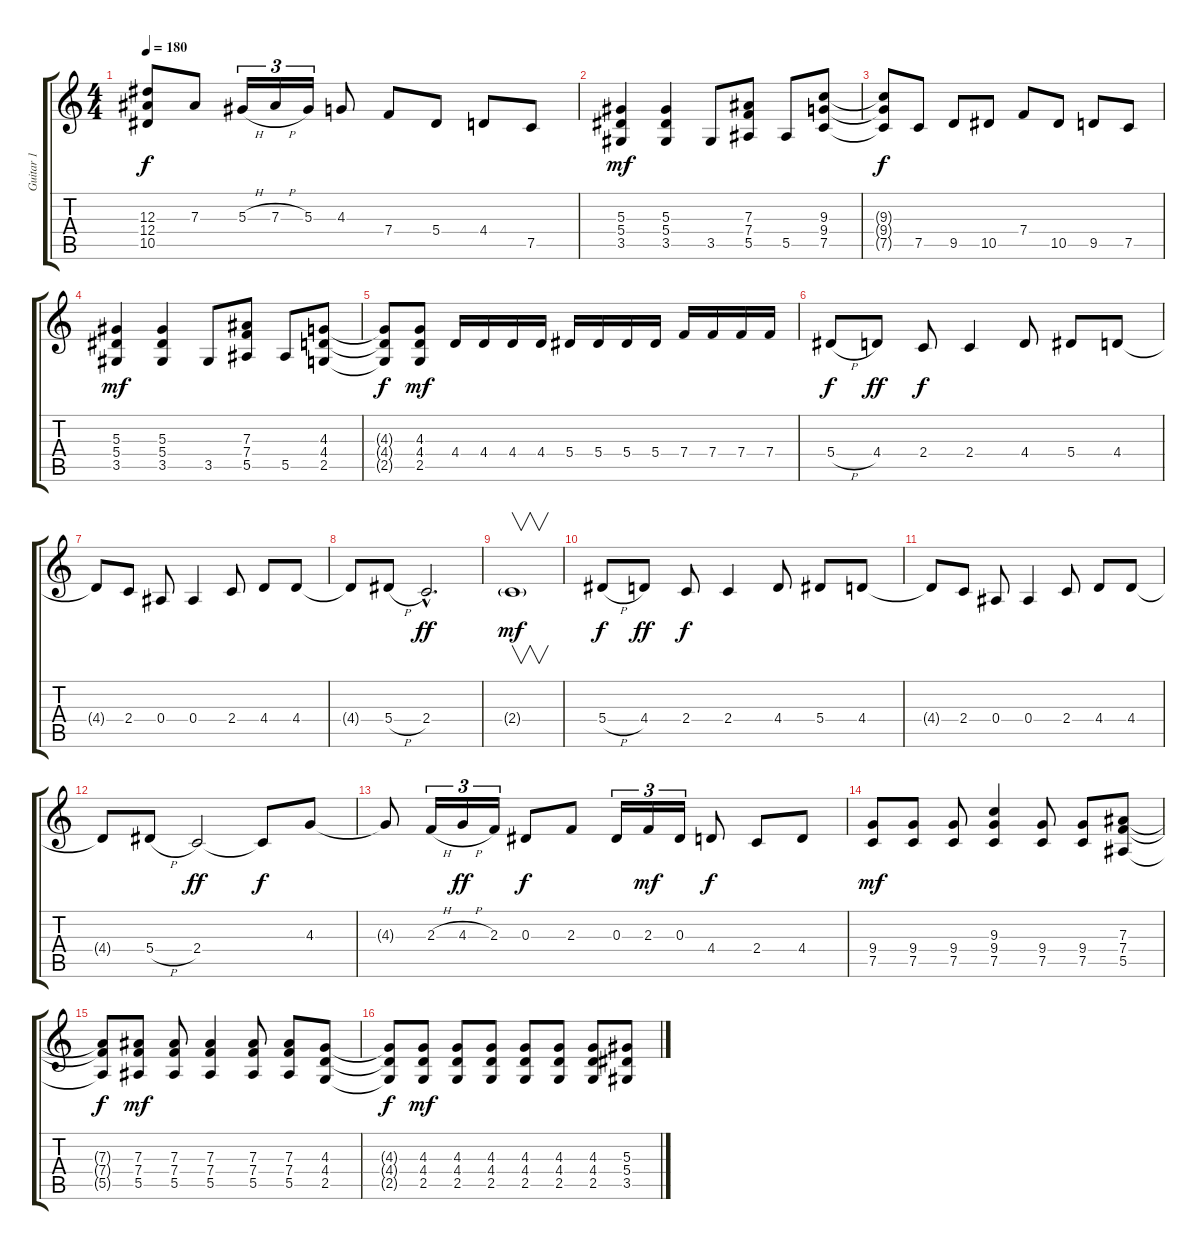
\track ("Guitar 1" "Guitar 1") {instrument distortionguitar}
\staff {score tabs}
\tuning (C4 G3 Eb3 Bb2 F2 C2) {hide}
\ts (4 4)
\tempo 180
\clef g2
\ks c
(12.3{t} 12.4{t} 10.5{t}).8{dy f} 7.3.8 5.3{h}.16{tu (3 2)} 7.3{h}.16{tu (3 2)} 5.3.16{tu (3 2)} 4.3.8 7.4.8 5.4.8 4.4.8 7.5.8 |
(5.3 5.4 3.5).4{dy mf} (5.3 5.4 3.5).4 3.5.8 (7.3 7.4 5.5).8 5.5.8 (9.3 9.4 7.5).8 |
(9.3{t} 9.4{t} 7.5{t}).8{dy f} 7.5.8 9.5.8 10.5.8 7.4.8 10.5.8 9.5.8 7.5.8 |
(5.3 5.4 3.5).4{dy mf} (5.3 5.4 3.5).4 3.5.8 (7.3 7.4 5.5).8 5.5.8 (4.3 4.4 2.5).8 |
(4.3{t} 4.4{t} 2.5{t}).8{dy f} (4.3 4.4 2.5).8{dy mf} 4.4.16 4.4.16 4.4.16 4.4.16 5.4.16 5.4.16 5.4.16 5.4.16 7.4.16 7.4.16 7.4.16 7.4.16 |
5.4{h}.8{dy f} 4.4.8{dy ff} 2.4.8{dy f} 2.4.4 4.4.8 5.4.8 4.4.8 |
4.4{t}.8 2.4.8 0.4.8 0.4.4 2.4.8 4.4.8 4.4.8 |
4.4{t}.8 5.4{h}.8 2.4{hac}.2{d dy ff} |
2.4{g}.1{v dy mf} |
5.4{h}.8{dy f} 4.4.8{dy ff} 2.4.8{dy f} 2.4.4 4.4.8 5.4.8 4.4.8 |
4.4{t}.8 2.4.8 0.4.8 0.4.4 2.4.8 4.4.8 4.4.8 |
4.4{t}.8 5.4{h}.8 2.4.2{dy ff} 2.4{t}.8{dy f} 4.3.8 |
4.3{t}.8 2.3{h}.16{tu (3 2)} 4.3{h}.16{tu (3 2) dy ff} 2.3.16{tu (3 2)} 0.3.8{dy f} 2.3.8 0.3.16{tu (3 2)} 2.3.16{tu (3 2) dy mf} 0.3.16{tu (3 2)} 4.4.8{dy f} 2.4.8 4.4.8 |
(9.4 7.5).8{dy mf} (9.4 7.5).8 (9.4 7.5).8 (9.3 9.4 7.5).4 (9.4 7.5).8 (9.4 7.5).8 (7.3 7.4 5.5).8 |
(7.3{t} 7.4{t} 5.5{t}).8{dy f} (7.3 7.4 5.5).8{dy mf} (7.3 7.4 5.5).8 (7.3 7.4 5.5).4 (7.3 7.4 5.5).8 (7.3 7.4 5.5).8 (4.3 4.4 2.5).8 |
(4.3{t} 4.4{t} 2.5{t}).8{dy f} (4.3 4.4 2.5).8{dy mf} (4.3 4.4 2.5).8 (4.3 4.4 2.5).8 (4.3 4.4 2.5).8 (4.3 4.4 2.5).8 (4.3 4.4 2.5).8 (5.3 5.4 3.5).8
